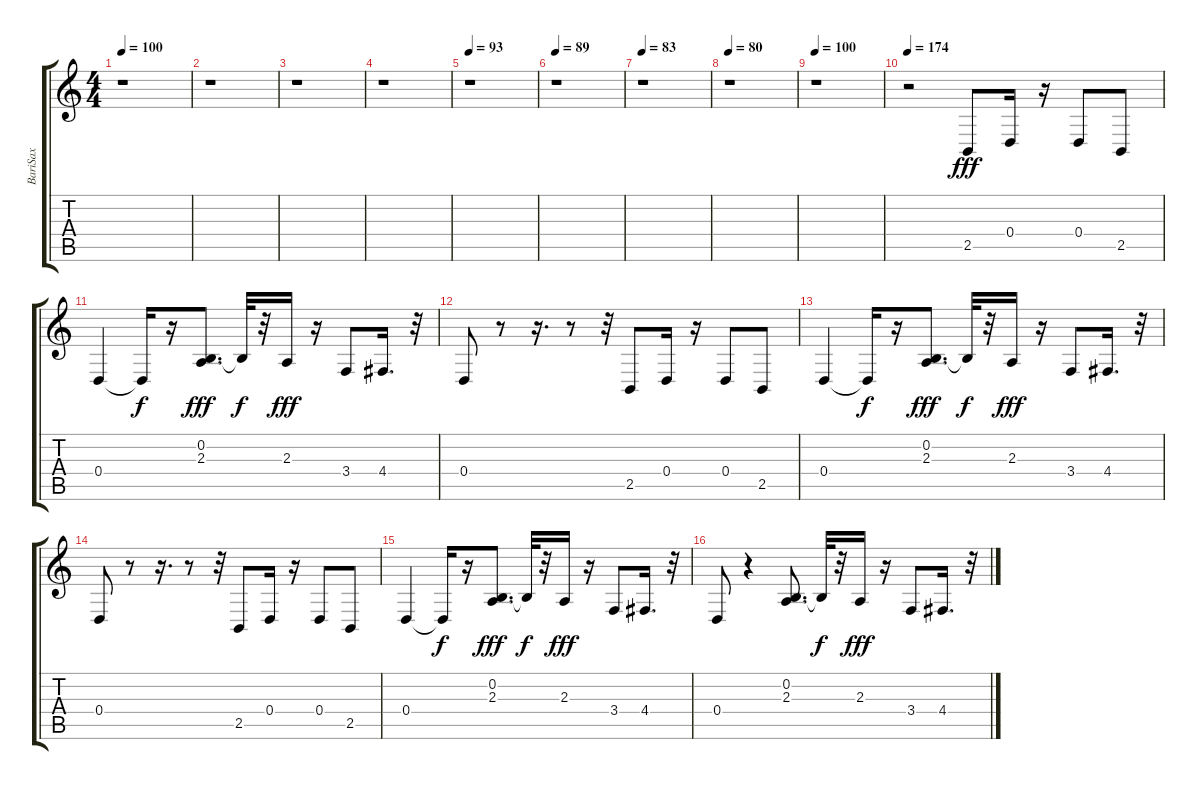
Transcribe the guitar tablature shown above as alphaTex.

\track ("BariSax" "BariSax") {instrument baritonesax}
\staff {score tabs}
\tuning (E4 B3 G3 D3 A2 E2) {hide}
\ts (4 4)
\tempo 100
\clef g2
\ks c
r.1{dy fff} |
r.1 |
r.1 |
r.1 |
\tempo 93
r.1 |
\tempo 89
r.1 |
\tempo 83
r.1 |
\tempo 80
r.1 |
\tempo 100
r.1 |
\tempo 174
r.2 2.5.8 0.4.16 r.16 0.4.8 2.5.8 |
0.4.4 0.4{t}.16{dy f} r.16 (0.2 2.3).8{d dy fff} 0.2{t}.32{dy f} r.32 2.3.16{dy fff} r.16 3.4.8 4.4.16{d} r.32 |
0.4.8 r.8 r.16{d} r.8 r.32 2.5.8 0.4.16 r.16 0.4.8 2.5.8 |
0.4.4 0.4{t}.16{dy f} r.16 (0.2 2.3).8{d dy fff} 0.2{t}.32{dy f} r.32 2.3.16{dy fff} r.16 3.4.8 4.4.16{d} r.32 |
0.4.8 r.8 r.16{d} r.8 r.32 2.5.8 0.4.16 r.16 0.4.8 2.5.8 |
0.4.4 0.4{t}.16{dy f} r.16 (0.2 2.3).8{d dy fff} 0.2{t}.32{dy f} r.32 2.3.16{dy fff} r.16 3.4.8 4.4.16{d} r.32 |
0.4.8 r.4 (0.2 2.3).8{d} 0.2{t}.32{dy f} r.32 2.3.16{dy fff} r.16 3.4.8 4.4.16{d} r.32
